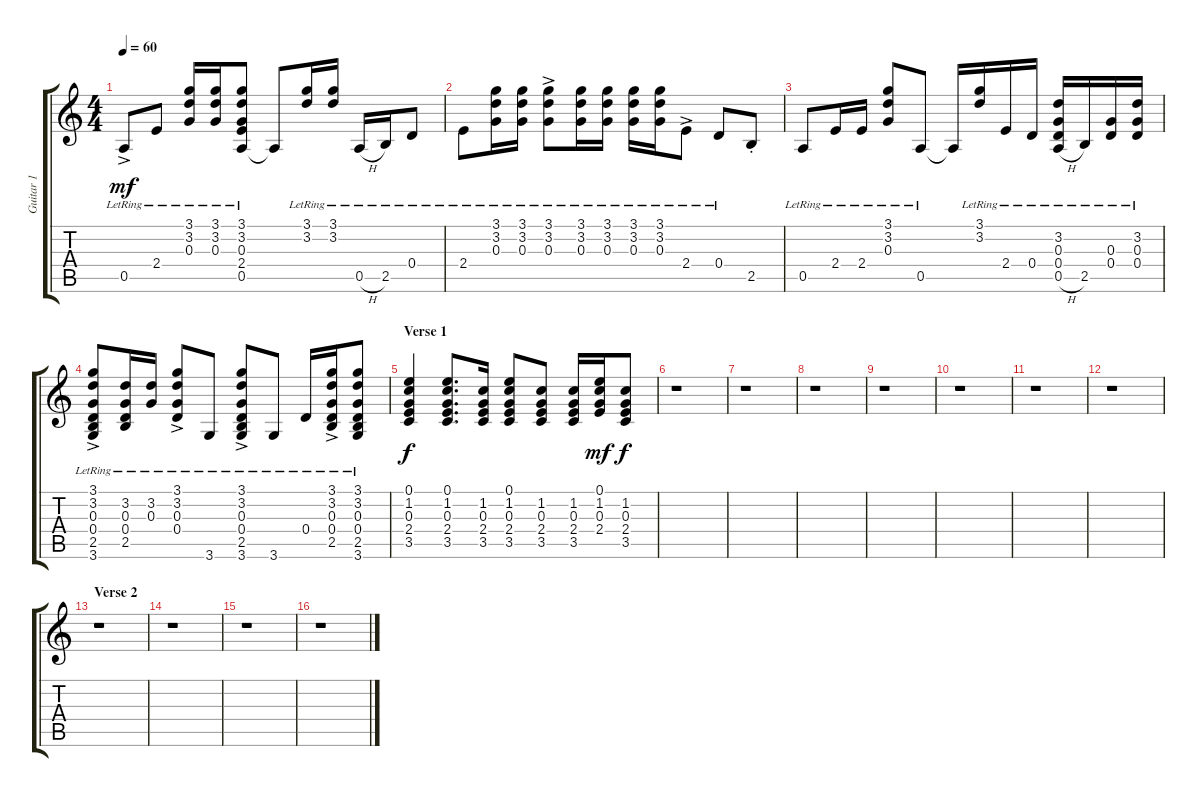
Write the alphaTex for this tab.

\track ("Guitar 1" "Guitar 1") {instrument electricguitarclean}
\staff {score tabs}
\tuning (E4 B3 G3 D3 A2 E2) {hide}
\ts (4 4)
\tempo 60
\clef g2
\ks c
0.5{ac lr}.8{dy mf} 2.4{lr}.8 (3.1{lr} 3.2{lr} 0.3{lr}).16 (3.1{lr} 3.2{lr} 0.3{lr}).16 (3.1{lr} 3.2{lr} 0.3{lr} 2.4{lr} 0.5{lr}).8 0.5{t}.8 (3.1{lr} 3.2{lr}).16 (3.1{lr} 3.2{lr}).16 0.5{h lr}.16 2.5{lr}.16 0.4{lr}.8 |
2.4{lr}.8 (3.1{lr} 3.2{lr} 0.3{lr}).16 (3.1{lr} 3.2{lr} 0.3{lr}).16 (3.1{ac lr} 3.2{ac lr} 0.3{ac lr}).8 (3.1{lr} 3.2{lr} 0.3{lr}).16 (3.1{lr} 3.2{lr} 0.3{lr}).16 (3.1{lr} 3.2{lr} 0.3{lr}).16 (3.1{lr} 3.2{lr} 0.3{lr}).16 2.4{ac lr}.8 0.4{lr}.8 2.5{st}.8 |
0.5{lr}.8 2.4{lr}.16 2.4{lr}.16 (3.1{lr} 3.2{lr} 0.3{lr}).8 0.5{lr}.8 0.5{t}.16 (3.1{lr} 3.2{lr}).16 2.4{lr}.16 0.4{lr}.16 (3.2{lr} 0.3{lr} 0.4{lr} 0.5{h lr}).16 2.5{lr}.16 (0.3{lr} 0.4{lr}).16 (3.2{lr} 0.3{lr} 0.4{lr}).16 |
(3.1{ac lr} 3.2{ac lr} 0.3{ac lr} 0.4{ac lr} 2.5{ac lr} 3.6{ac lr}).8 (3.2{lr} 0.3{lr} 0.4{lr} 2.5{lr}).16 (3.2{lr} 0.3{lr}).16 (3.1{ac lr} 3.2{ac lr} 0.3{ac lr} 0.4{ac lr}).8 3.6{lr}.8 (3.1{ac lr} 3.2{ac lr} 0.3{ac lr} 0.4{ac lr} 2.5{ac lr} 3.6{ac lr}).8 3.6{lr}.8 0.4{lr}.16 (3.1{ac lr} 3.2{ac lr} 0.3{ac lr} 0.4{ac lr} 2.5{ac lr}).16 (3.1{lr} 3.2{lr} 0.3{lr} 0.4{lr} 2.5{lr} 3.6{lr}).8 |
\section ("" "Verse 1")
(0.1 1.2 0.3 2.4 3.5).4{dy f} (0.1 1.2 0.3 2.4 3.5).8{d} (1.2 0.3 2.4 3.5).16 (0.1 1.2 0.3 2.4 3.5).8 (1.2 0.3 2.4 3.5).8 (1.2 0.3 2.4 3.5).16 (0.1 1.2 0.3 2.4).16{dy mf} (1.2 0.3 2.4 3.5).8{dy f} |
r.1 |
r.1 |
r.1 |
r.1 |
r.1 |
r.1 |
r.1 |
\section ("" "Verse 2")
r.1 |
r.1 |
r.1 |
r.1
